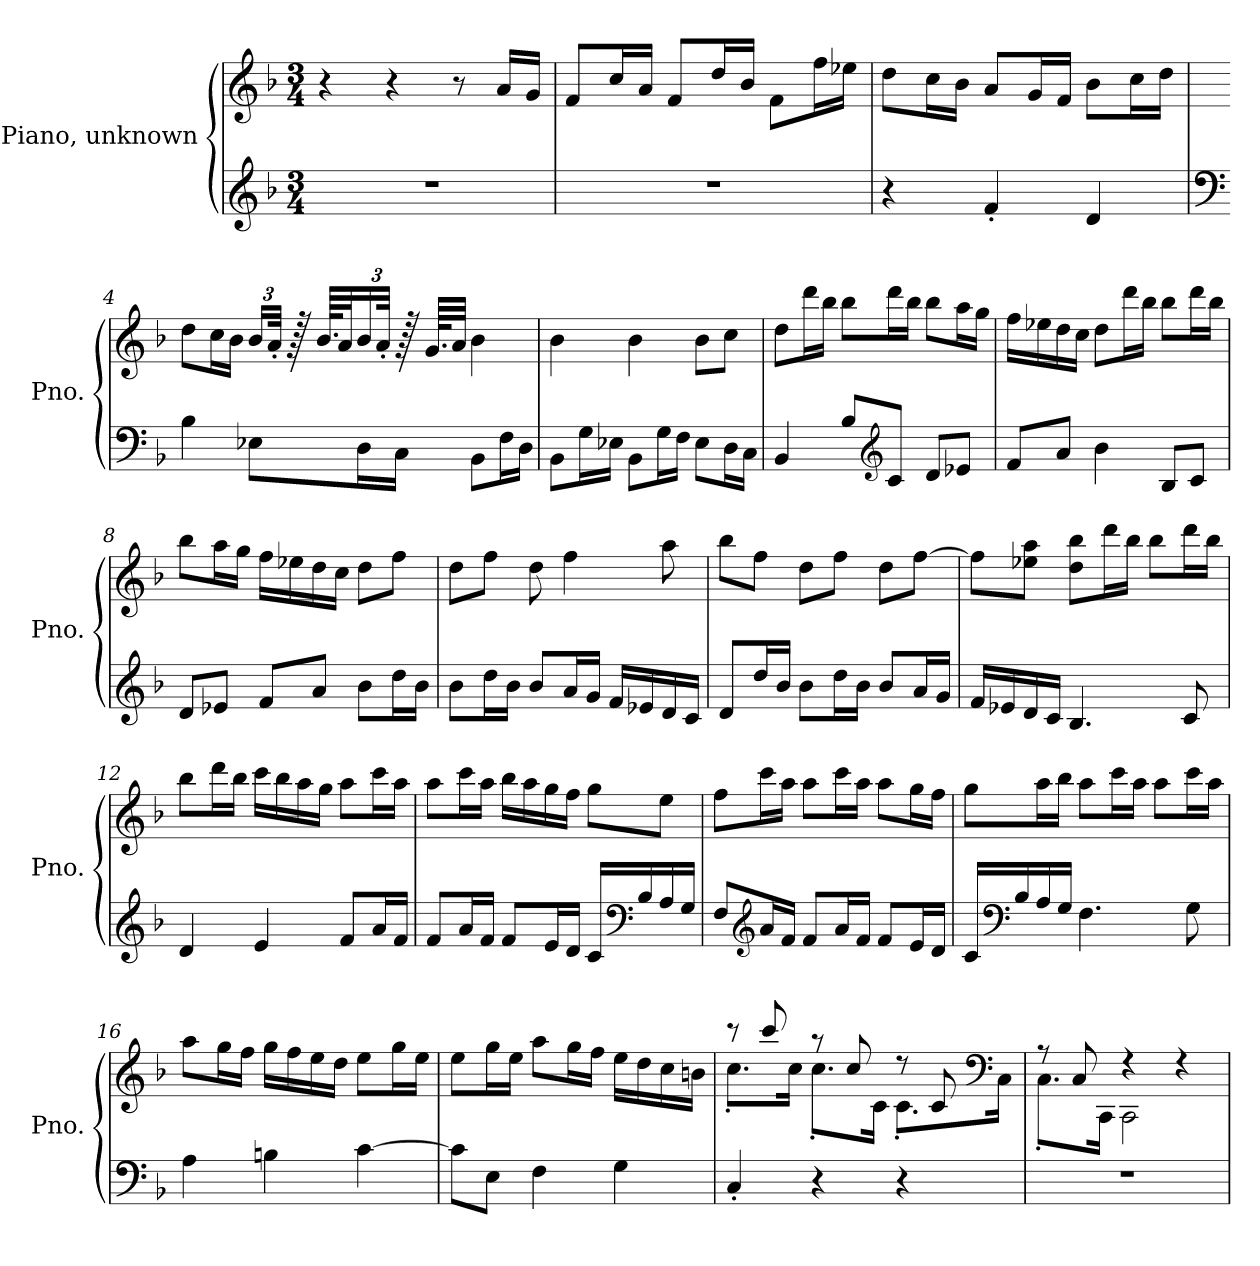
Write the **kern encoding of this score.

**kern	**kern
*part1	*part1
*staff2	*staff1
*I"Piano, unknown	*
*I'Pno.	*
*clefG2	*clefG2
*k[b-]	*k[b-]
*M3/4	*M3/4
*MM110	*MM110
=1	=1
2.r	4r
.	4r
.	8r
.	16a/LL
.	16g/JJ
=2	=2
2.r	8f/L
.	16cc/L
.	16a/JJ
.	8f/L
.	16dd/L
.	16b-/JJ
.	8f\L
.	16ff\L
.	16ee-X\JJ
=3	=3
4r	8dd\L
.	16cc\L
.	16b-\JJ
4f'/	8a/L
.	16g/L
.	16f/JJ
4d/	8b-\L
.	16cc\L
.	16dd\JJ
=4	=4
*clefF4	*
4B-\	8dd\L
.	16cc\L
.	16b-\JJ
*	*Xbrackettup
8E-X\L	24b-/LL
.	48a'/JJk
.	128r
.	64.b-/KLLL
.	32a/J
16D\L	24b-/
.	48a'/JJk
16C\JJ	128r
.	64.g/KLLL
.	32a/JJJ
8BB-\L	4b-\
16F\L	.
16D\JJ	.
!!LO:LB:g=z
=5	=5
8BB-\L	4b-\
16G\L	.
16E-X\JJ	.
8BB-\L	4b-\
16G\L	.
16F\JJ	.
8E-\L	8b-\L
16D\L	8cc\J
16C\JJ	.
=6	=6
4BB-/	8dd\L
.	16ddd\L
.	16bb-\JJ
8B-/L	8bb-\L
*clefG2	*
8c/J	16ddd\L
.	16bb-\JJ
8d/L	8bb-\L
8e-X/J	16aa\L
.	16gg\JJ
=7	=7
8f/L	16ff\LL
.	16ee-X\
8a/J	16dd\
.	16cc\JJ
4b-\	8dd\L
.	16ddd\L
.	16bb-\JJ
8B-/L	8bb-\L
8c/J	16ddd\L
.	16bb-\JJ
!!LO:LB:g=z
=8	=8
8d/L	8bb-\L
8e-X/J	16aa\L
.	16gg\JJ
8f/L	16ff\LL
.	16ee-X\
8a/J	16dd\
.	16cc\JJ
8b-\L	8dd\L
16dd\L	8ff\J
16b-\JJ	.
=9	=9
8b-\L	8dd\L
16dd\L	8ff\J
16b-\JJ	.
8b-/L	8dd\
16a/L	4ff\
16g/JJ	.
16f/LL	.
16e-X/	.
16d/	8aa\
16c/JJ	.
=10	=10
8d/L	8bb-\L
16dd/L	8ff\J
16b-/JJ	.
8b-\L	8dd\L
16dd\L	8ff\J
16b-\JJ	.
8b-/L	8dd\L
16a/L	[8ff\J
16g/JJ	.
=11	=11
16f/LL	8ff\L]
16e-X/	.
16d/	8ee-X\ 8aa\J
16c/JJ	.
4.B-/	8dd\ 8bb-\L
.	16ddd\L
.	16bb-\JJ
.	8bb-\L
8c/	16ddd\L
.	16bb-\JJ
!!LO:LB:g=z
=12	=12
4d/	8bb-\L
.	16ddd\L
.	16bb-\JJ
4e/	16ccc\LL
.	16bb-\
.	16aa\
.	16gg\JJ
8f/L	8aa\L
16a/L	16ccc\L
16f/JJ	16aa\JJ
=13	=13
8f/L	8aa\L
16a/L	16ccc\L
16f/JJ	16aa\JJ
8f/L	16bb-\LL
.	16aa\
16e/L	16gg\
16d/JJ	16ff\JJ
16c/LL	8gg\L
*clefF4	*
16B-/	.
16A/	8ee\J
16G/JJ	.
=14	=14
8F/L	8ff\L
*clefG2	*
16a/L	16ccc\L
16f/JJ	16aa\JJ
8f/L	8aa\L
16a/L	16ccc\L
16f/JJ	16aa\JJ
8f/L	8aa\L
16e/L	16gg\L
16d/JJ	16ff\JJ
!!LO:LB:g=z
=15	=15
16c/LL	8gg\L
*clefF4	*
16B-/	.
16A/	16aa\L
16G/JJ	16bb-\JJ
4.F\	8aa\L
.	16ccc\L
.	16aa\JJ
.	8aa\L
8G\	16ccc\L
.	16aa\JJ
=16	=16
4A\	8aa\L
.	16gg\L
.	16ff\JJ
4Bn\	16gg\LL
.	16ff\
.	16ee\
.	16dd\JJ
[4c\	8ee\L
.	16gg\L
.	16ee\JJ
=17	=17
8c\L]	8ee\L
8E\J	16gg\L
.	16ee\JJ
4F\	8aa\L
.	16gg\L
.	16ff\JJ
4G\	16ee\LL
.	16dd\
.	16cc\
.	16bn\JJ
!!LO:LB:g=z
=18	=18
*	*^
4C'/	8r	8.cc'\L
.	8ccc/	.
.	.	16cc\Jk
4r	8r	8.cc'\L
.	8cc/	.
.	.	16c\Jk
4r	8r	8.c'\L
.	8c/	.
*	*clefF4	*
.	.	16C\Jk
=19	=19	=19
2.r	8r	8.C'\L
.	8C/	.
.	.	16CC\Jk
.	4r	2CC\
.	4r	.
*	*v	*v
=	=
*-	*-
